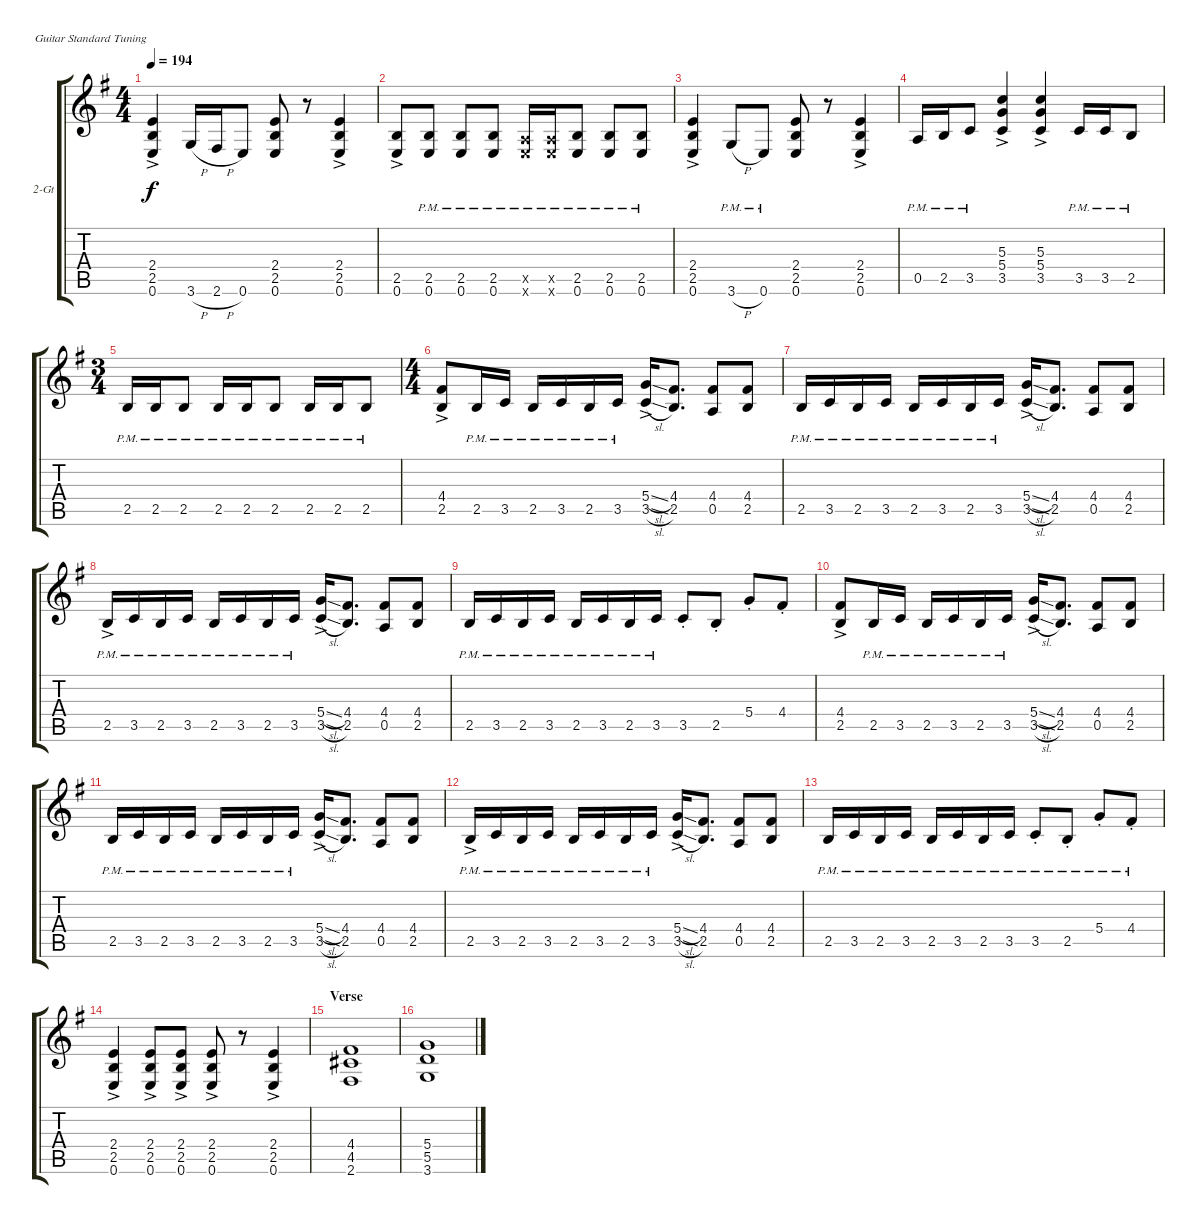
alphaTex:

\bracketExtendMode groupsimilarinstruments
\firstSystemTrackNameOrientation horizontal
\otherSystemsTrackNameOrientation horizontal
\track ("2-Gt" "2-Gt") {instrument distortionguitar}
\staff {score tabs}
\tuning (E4 B3 G3 D3 A2 E2)
\ts (4 4)
\tempo 194
\clef g2
\scale
1.05549
\ks g
(2.4{ac} 2.5{ac} 0.6{ac}).4{dy f} 3.6{h}.16 2.6{h}.16 0.6.8 (2.4 2.5 0.6).8 r.8 (2.4{ac} 2.5{ac} 0.6{ac}).4 |
\scale
0.944515 (2.5{ac} 0.6{ac}).8 (2.5{pm} 0.6{pm}).8 (2.5{pm} 0.6{pm}).8 (2.5{pm} 0.6{pm}).8 (0.5{pm x} 0.6{pm x}).16 (0.5{pm x} 0.6{pm x}).16 (2.5{pm} 0.6{pm}).8 (2.5{pm} 0.6{pm}).8 (2.5{pm} 0.6{pm}).8 |
\scale
1.05549 (2.4{ac} 2.5{ac} 0.6{ac}).4 3.6{h pm}.8 0.6{pm}.8 (2.4 2.5 0.6).8 r.8 (2.4{ac} 2.5{ac} 0.6{ac}).4 |
\scale
0.944515 0.5{pm}.16 2.5{pm}.16 3.5{pm}.8 (5.3{ac} 5.4{ac} 3.5{ac}).4 (5.3{ac} 5.4{ac} 3.5{ac}).4 3.5{pm}.16 3.5{pm}.16 2.5{pm}.8 |
\ts (3 4)
\scale
1.05549 2.5{pm}.16 2.5{pm}.16 2.5{pm}.8 2.5{pm}.16 2.5{pm}.16 2.5{pm}.8 2.5{pm}.16 2.5{pm}.16 2.5{pm}.8 |
\ts (4 4)
\scale
0.944515 (4.4{ac} 2.5{ac}).8 2.5{pm}.16 3.5{pm}.16 2.5{pm}.16 3.5{pm}.16 2.5{pm}.16 3.5{pm}.16 (5.4{sl ac} 3.5{sl ac}).16 (4.4 2.5).8{d} (4.4 0.5).8 (4.4 2.5).8 |
\scale
1.05549 2.5{pm}.16 3.5{pm}.16 2.5{pm}.16 3.5{pm}.16 2.5{pm}.16 3.5{pm}.16 2.5{pm}.16 3.5{pm}.16 (5.4{sl ac} 3.5{sl ac}).16 (4.4 2.5).8{d} (4.4 0.5).8 (4.4 2.5).8 |
\scale
0.944515 2.5{ac pm}.16 3.5{pm}.16 2.5{pm}.16 3.5{pm}.16 2.5{pm}.16 3.5{pm}.16 2.5{pm}.16 3.5{pm}.16 (5.4{sl ac} 3.5{sl}).16 (4.4 2.5).8{d} (4.4 0.5).8 (4.4 2.5).8 |
\scale
1.05549 2.5{pm}.16 3.5{pm}.16 2.5{pm}.16 3.5{pm}.16 2.5{pm}.16 3.5{pm}.16 2.5{pm}.16 3.5{pm}.16 3.5{st}.8 2.5{st}.8 5.4{st}.8 4.4{st}.8 |
\scale
0.944515 (4.4{ac} 2.5{ac}).8 2.5{pm}.16 3.5{pm}.16 2.5{pm}.16 3.5{pm}.16 2.5{pm}.16 3.5{pm}.16 (5.4{sl ac} 3.5{sl ac}).16 (4.4 2.5).8{d} (4.4 0.5).8 (4.4 2.5).8 |
\scale
1.05549 2.5{pm}.16 3.5{pm}.16 2.5{pm}.16 3.5{pm}.16 2.5{pm}.16 3.5{pm}.16 2.5{pm}.16 3.5{pm}.16 (5.4{sl ac} 3.5{sl ac}).16 (4.4 2.5).8{d} (4.4 0.5).8 (4.4 2.5).8 |
\scale
0.944515 2.5{ac pm}.16 3.5{pm}.16 2.5{pm}.16 3.5{pm}.16 2.5{pm}.16 3.5{pm}.16 2.5{pm}.16 3.5{pm}.16 (5.4{sl ac} 3.5{sl}).16 (4.4 2.5).8{d} (4.4 0.5).8 (4.4 2.5).8 |
\scale
1.05549 2.5{pm}.16 3.5{pm}.16 2.5{pm}.16 3.5{pm}.16 2.5{pm}.16 3.5{pm}.16 2.5{pm}.16 3.5{pm}.16 3.5{pm st}.8 2.5{pm st}.8 5.4{pm st}.8 4.4{pm st}.8 |
\scale
0.944515 (2.4{ac} 2.5{ac} 0.6{ac}).4 (2.4{ac} 2.5{ac} 0.6{ac}).8 (2.4{ac} 2.5{ac} 0.6{ac}).8 (2.4{ac} 2.5{ac} 0.6{ac}).8 r.8 (2.4{ac} 2.5{ac} 0.6{ac}).4 |
\section ("" "Verse")
\scale
1.05549 (4.4 4.5 2.6).1 |
\scale
0.944515 (5.4 5.5 3.6).1
